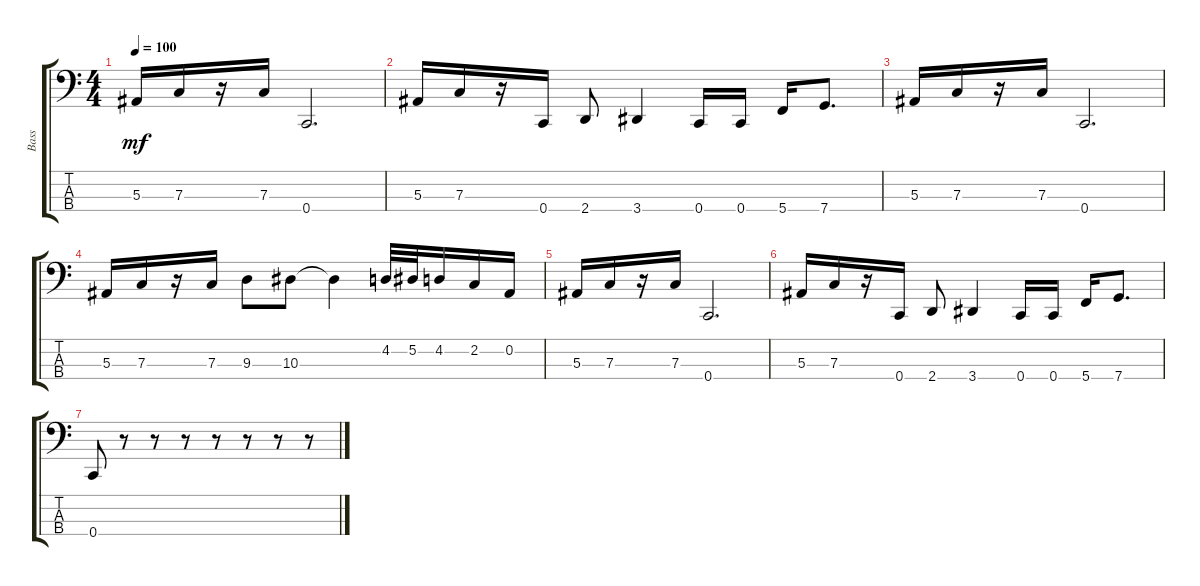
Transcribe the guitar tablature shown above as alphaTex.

\track ("Bass" "Bass") {instrument electricbasspick}
\staff {score tabs}
\tuning (Eb2 Bb1 F1 C1) {hide}
\ts (4 4)
\tempo 100
\clef f4
\ks c
5.3.16{dy mf} 7.3.16 r.16 7.3.16 0.4.2{d} |
5.3.16 7.3.16 r.16 0.4.16 2.4.8 3.4.4 0.4.16 0.4.16 5.4.16 7.4.8{d} |
5.3.16 7.3.16 r.16 7.3.16 0.4.2{d} |
5.3.16 7.3.16 r.16 7.3.16 9.3.8 10.3.8 10.3{t}.4 4.2.32 5.2.32 4.2.16 2.2.16 0.2.16 |
5.3.16 7.3.16 r.16 7.3.16 0.4.2{d} |
5.3.16 7.3.16 r.16 0.4.16 2.4.8 3.4.4 0.4.16 0.4.16 5.4.16 7.4.8{d} |
0.4.8 r.8 r.8 r.8 r.8 r.8 r.8 r.8
